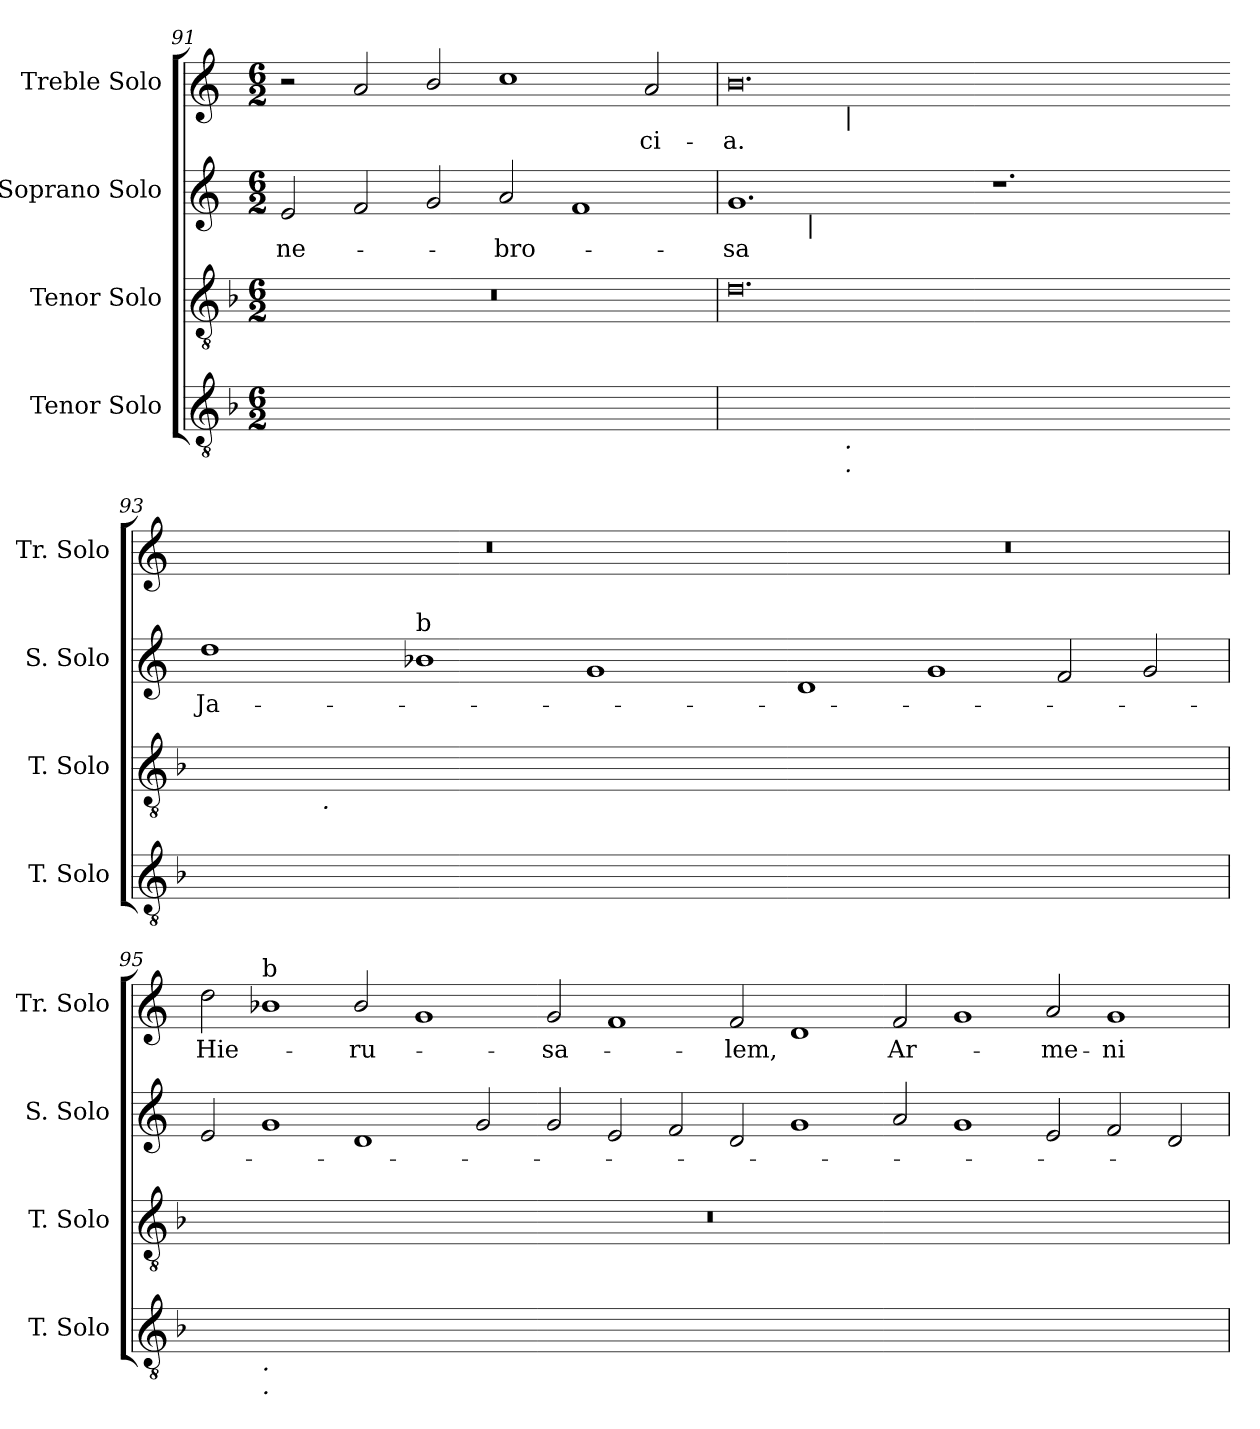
**kern	**kern	**kern	**text	**kern	**text
*part4	*part3	*part2	*part2	*part1	*part1
*staff4	*staff3	*staff2	*staff2	*staff1	*staff1
*I"Tenor Solo	*I"Tenor Solo	*I"Soprano Solo	*	*I"Treble Solo	*
*I'T. Solo	*I'T. Solo	*I'S. Solo	*	*I'Tr. Solo	*
*clefGv2	*clefGv2	*clefG2	*	*clefG2	*
*ITrd7c12	*ITrd7c12	*	*	*	*
*k[b-]	*k[b-]	*k[]	*	*k[]	*
*F:	*F:	*C:	*	*C:	*
*M6/2	*M6/2	*M6/2	*	*M6/2	*
=91	=91	=91	=91	=91	=91
!	!LO:N:vis=1	!	!	!	!
!	!	!	!LO:LY:b:color=#000000	!	!
0.AAiyy]	0.r	2ei/	-ne-	2r	.
.	.	2fi/	.	2ai/	.
.	.	2gi/	.	2bi/	.
!	!	!	!LO:LY:b:color=#000000	!	!
.	.	2ai/	-bro-	1cci	.
.	.	1fi	.	.	.
!	!	!	!	!	!LO:LY:b:color=#000000
.	.	.	.	2ai/	-ci-
=92	=92	=92	=92	=92	=92
!	!	!	!LO:LY:b:color=#000000	!	!
!	!	!	!	!	!LO:LY:b:color=#000000
*^	*	*^	*	*^	*
[<0.GGiyy	4ryy	0.Di	1.gi	4ryy	-sa	0.bi	4ryy	-a.
.	8ryy	.	.	16...ryy	.	.	8ryy	.
!	!	!	!	!LO:TX:b:i:t=|	!	!	!	!
.	.	.	.	1ryy	.	.	.	.
.	32ryy	.	.	.	.	.	32ryy	.
.	64ryy	.	.	.	.	.	64ryy	.
.	128ryy	.	.	.	.	.	128ryy	.
.	256ryy	.	.	.	.	.	256ryy	.
.	1024ryy	.	.	.	.	.	1024ryy	.
!	!	!	!	!	!	!	!LO:TX:b:i:t=|	!
!	!LO:TX:b:i:t=.	!	!	!	!	!	!	!
!	!LO:TX:b:i:t=.	!	!	!	!	!	!	!
.	1ryy	.	.	.	.	.	1ryy	.
.	.	.	.	1ryy	.	.	.	.
.	1ryy	.	.	.	.	.	1ryy	.
.	.	.	1.r	.	.	.	.	.
.	.	.	.	2ryy	.	.	.	.
.	2ryy	.	.	.	.	.	2ryy	.
.	.	.	.	8ryy	.	.	.	.
.	16ryy	.	.	.	.	.	16ryy	.
.	.	.	.	128ryy	.	.	.	.
.	512.ryy	.	.	.	.	.	512.ryy	.
*	*	*	*v	*v	*	*	*	*
*v	*v	*	*	*	*v	*v	*
=93-	=93-	=93-	=93-	=93-	=93-
*^	*	*^	*	*^	*
!	!	!	!	!	!LO:LY:b:color=#000000	!LO:N:vis=1	!	!
*	*	*	*v	*v	*	*	*	*
*v	*v	*^	*	*	*v	*v	*
0.GGiyy_<	[<0.BB-iyy	4ryy	1ddi	Ja-	0.r	.
.	.	8ryy	.	.	.	.
.	.	32ryy	.	.	.	.
.	.	128ryy	.	.	.	.
.	.	256ryy	.	.	.	.
.	.	1024ryy	.	.	.	.
!	!	!LO:TX:b:i:t=.	!	!	!	!
.	.	1ryy	.	.	.	.
!	!	!	!LO:TX:a:t=b	!	!	!
.	.	.	1b-i	.	.	.
.	.	1ryy	.	.	.	.
.	.	.	1gi	.	.	.
.	.	2ryy	.	.	.	.
.	.	16ryy	.	.	.	.
.	.	64ryy	.	.	.	.
.	.	512.ryy	.	.	.	.
=94-	=94-	=94-	=94-	=94-	=94-	=94-
!	!	!	!	!	!LO:N:vis=1	!
*	*v	*v	*	*	*	*
0.GGiyy]	0.BB-iyy]	1di	.	0.r	.
.	.	1gi	.	.	.
.	.	2fi/	.	.	.
.	.	2gi/	.	.	.
!!LO:PB:g=z
=95	=95	=95	=95	=95	=95
!	!LO:N:vis=1	!	!	!	!
!	!	!	!	!	!LO:LY:b:color=#000000
*^	*	*	*	*	*
[<0.BB-iyy	2ryy	0.ryy	2ei/	.	2ddi\	Hie-
!	!	!	!	!	!LO:TX:a:t=b	!
!	!LO:TX:b:i:t=.	!	!	!	!	!
!	!LO:TX:b:i:t=.	!	!	!	!	!
.	1ryy	.	1gi	.	1b-i	.
!	!	!	!	!	!	!LO:LY:b:color=#000000
.	1.ryy	.	1di	.	2b-i/	-ru-
.	.	.	.	.	1gi	.
.	.	.	2gi/	.	.	.
=96-	=96-	=96-	=96-	=96-	=96-	=96-
!	!	!LO:N:vis=1	!	!	!	!
*v	*v	*	*	*	*	*
*^	*	*	*	*	*
!	!	!	!	!	!	!LO:LY:b:color=#000000
*v	*v	*	*	*	*	*
0.BB-iyy_<	0.r	2gi/	.	2gi/	-sa-
.	.	2ei/	.	1fi	.
.	.	2fi/	.	.	.
!	!	!	!	!	!LO:LY:b:color=#000000
.	.	2di/	.	2fi/	-lem,
.	.	1gi	.	1di	.
=97-	=97-	=97-	=97-	=97-	=97-
!	!LO:N:vis=1	!	!	!	!
!	!	!	!	!	!LO:LY:b:color=#000000
0.BB-iyy]	0.ryy	2ai/	.	2fi/	Ar-
.	.	1gi	.	1gi	.
!	!	!	!	!	!LO:LY:b:color=#000000
.	.	2ei/	.	2ai/	-me-
!	!	!	!	!	!LO:LY:b:color=#000000
.	.	2fi/	.	1gi	-ni-
.	.	2di/	.	.	.
=	=	=	=	=	=
*-	*-	*-	*-	*-	*-
